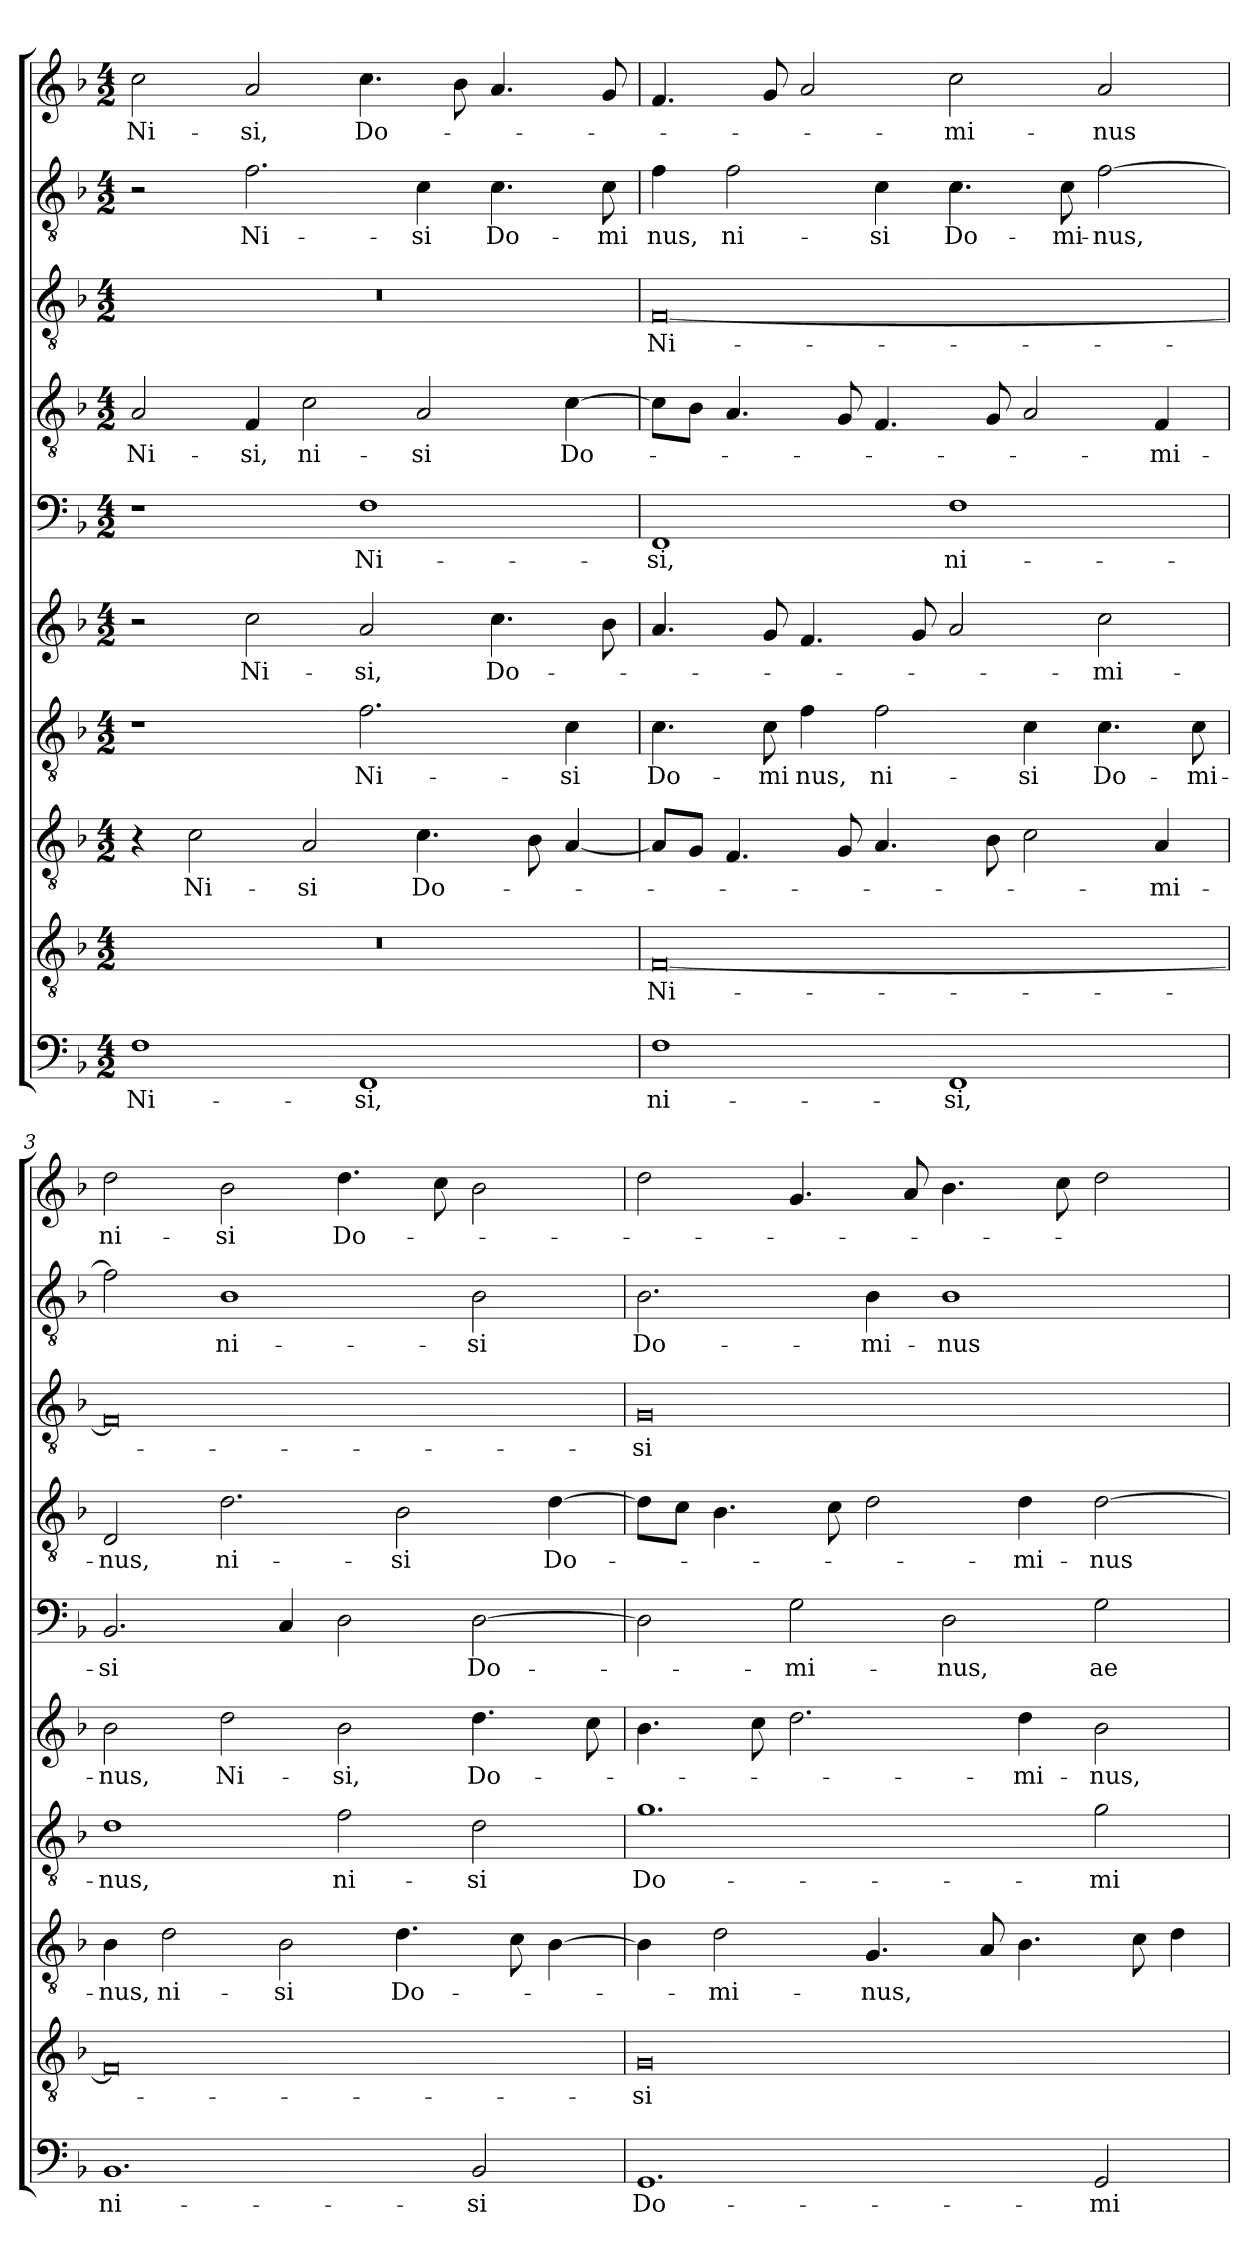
**kern	**text	**kern	**text	**kern	**text	**kern	**text	**kern	**text	**kern	**text	**kern	**text	**kern	**text	**kern	**text	**kern	**text
*part10	*part10	*part9	*part9	*part8	*part8	*part7	*part7	*part6	*part6	*part5	*part5	*part4	*part4	*part3	*part3	*part2	*part2	*part1	*part1
*staff10	*staff10	*staff9	*staff9	*staff8	*staff8	*staff7	*staff7	*staff6	*staff6	*staff5	*staff5	*staff4	*staff4	*staff3	*staff3	*staff2	*staff2	*staff1	*staff1
*clefF4	*	*clefGv2	*	*clefGv2	*	*clefGv2	*	*clefG2	*	*clefF4	*	*clefGv2	*	*clefGv2	*	*clefGv2	*	*clefG2	*
*k[b-]	*	*k[b-]	*	*k[b-]	*	*k[b-]	*	*k[b-]	*	*k[b-]	*	*k[b-]	*	*k[b-]	*	*k[b-]	*	*k[b-]	*
*F:	*	*F:	*	*F:	*	*F:	*	*F:	*	*F:	*	*F:	*	*F:	*	*F:	*	*F:	*
*M4/2	*	*M4/2	*	*M4/2	*	*M4/2	*	*M4/2	*	*M4/2	*	*M4/2	*	*M4/2	*	*M4/2	*	*M4/2	*
=1	=1	=1	=1	=1	=1	=1	=1	=1	=1	=1	=1	=1	=1	=1	=1	=1	=1	=1	=1
!	!LO:LY:b	!	!	!	!	!	!	!	!	!	!	!	!LO:LY:b	!	!	!	!	!	!LO:LY:b
1F	Ni-	0r	.	4r	.	1r	.	2r	.	1r	.	2A/	Ni-	0r	.	2r	.	2cc\	Ni-
!	!	!	!	!	!LO:LY:b	!	!	!	!	!	!	!	!	!	!	!	!	!	!
.	.	.	.	2c\	Ni-	.	.	.	.	.	.	.	.	.	.	.	.	.	.
!	!	!	!	!	!	!	!	!	!LO:LY:b	!	!	!	!LO:LY:b	!	!	!	!LO:LY:b	!	!LO:LY:b
.	.	.	.	.	.	.	.	2cc\	Ni-	.	.	4F/	-si,	.	.	2.f\	Ni-	2a/	-si,
!	!	!	!	!	!LO:LY:b	!	!	!	!	!	!	!	!LO:LY:b	!	!	!	!	!	!
.	.	.	.	2A/	-si	.	.	.	.	.	.	2c\	ni-	.	.	.	.	.	.
!	!LO:LY:b	!	!	!	!	!	!LO:LY:b	!	!LO:LY:b	!	!LO:LY:b	!	!	!	!	!	!	!	!LO:LY:b
1FF	-si,	.	.	.	.	2.f\	Ni-	2a/	-si,	1F	Ni-	.	.	.	.	.	.	4.cc\	Do-
!	!	!	!	!	!LO:LY:b	!	!	!	!	!	!	!	!LO:LY:b	!	!	!	!LO:LY:b	!	!
.	.	.	.	4.c\	Do-	.	.	.	.	.	.	2A/	-si	.	.	4c\	-si	.	.
.	.	.	.	.	.	.	.	.	.	.	.	.	.	.	.	.	.	8b-\	.
!	!	!	!	!	!	!	!	!	!LO:LY:b	!	!	!	!	!	!	!	!LO:LY:b	!	!
.	.	.	.	.	.	.	.	4.cc\	Do-	.	.	.	.	.	.	4.c\	Do-	4.a/	.
.	.	.	.	8B-\	.	.	.	.	.	.	.	.	.	.	.	.	.	.	.
!	!	!	!	!	!	!	!LO:LY:b	!	!	!	!	!	!LO:LY:b	!	!	!	!	!	!
.	.	.	.	[4A/	.	4c\	-si	.	.	.	.	[4c\	Do-	.	.	.	.	.	.
!	!	!	!	!	!	!	!	!	!	!	!	!	!	!	!	!	!LO:LY:b	!	!
.	.	.	.	.	.	.	.	8b-\	.	.	.	.	.	.	.	8c\	-mi	8g/	.
=2	=2	=2	=2	=2	=2	=2	=2	=2	=2	=2	=2	=2	=2	=2	=2	=2	=2	=2	=2
!	!LO:LY:b	!	!LO:LY:b	!	!	!	!LO:LY:b	!	!	!	!LO:LY:b	!	!	!	!LO:LY:b	!	!LO:LY:b	!	!
1F	ni-	[0F	Ni-	8A/L]	.	4.c\	Do-	4.a/	.	1FF	-si,	8c\L]	.	[0F	Ni-	4f\	nus,	4.f/	.
.	.	.	.	8G/J	.	.	.	.	.	.	.	8B-\J	.	.	.	.	.	.	.
!	!	!	!	!	!	!	!	!	!	!	!	!	!	!	!	!	!LO:LY:b	!	!
.	.	.	.	4.F/	.	.	.	.	.	.	.	4.A/	.	.	.	2f\	ni-	.	.
!	!	!	!	!	!	!	!LO:LY:b	!	!	!	!	!	!	!	!	!	!	!	!
.	.	.	.	.	.	8c\	-mi	8g/	.	.	.	.	.	.	.	.	.	8g/	.
!	!	!	!	!	!	!	!LO:LY:b	!	!	!	!	!	!	!	!	!	!	!	!
.	.	.	.	.	.	4f\	nus,	4.f/	.	.	.	.	.	.	.	.	.	2a/	.
.	.	.	.	8G/	.	.	.	.	.	.	.	8G/	.	.	.	.	.	.	.
!	!	!	!	!	!	!	!LO:LY:b	!	!	!	!	!	!	!	!	!	!LO:LY:b	!	!
.	.	.	.	4.A/	.	2f\	ni-	.	.	.	.	4.F/	.	.	.	4c\	-si	.	.
.	.	.	.	.	.	.	.	8g/	.	.	.	.	.	.	.	.	.	.	.
!	!LO:LY:b	!	!	!	!	!	!	!	!	!	!LO:LY:b	!	!	!	!	!	!LO:LY:b	!	!LO:LY:b
1FF	-si,	.	.	.	.	.	.	2a/	.	1F	ni-	.	.	.	.	4.c\	Do-	2cc\	-mi-
.	.	.	.	8B-\	.	.	.	.	.	.	.	8G/	.	.	.	.	.	.	.
!	!	!	!	!	!	!	!LO:LY:b	!	!	!	!	!	!	!	!	!	!	!	!
.	.	.	.	2c\	.	4c\	-si	.	.	.	.	2A/	.	.	.	.	.	.	.
!	!	!	!	!	!	!	!	!	!	!	!	!	!	!	!	!	!LO:LY:b	!	!
.	.	.	.	.	.	.	.	.	.	.	.	.	.	.	.	8c\	-mi-	.	.
!	!	!	!	!	!	!	!LO:LY:b	!	!LO:LY:b	!	!	!	!	!	!	!	!LO:LY:b	!	!LO:LY:b
.	.	.	.	.	.	4.c\	Do-	2cc\	-mi-	.	.	.	.	.	.	[2f\	-nus,	2a/	-nus
!	!	!	!	!	!LO:LY:b	!	!	!	!	!	!	!	!LO:LY:b	!	!	!	!	!	!
.	.	.	.	4A/	-mi-	.	.	.	.	.	.	4F/	-mi-	.	.	.	.	.	.
!	!	!	!	!	!	!	!LO:LY:b	!	!	!	!	!	!	!	!	!	!	!	!
.	.	.	.	.	.	8c\	-mi-	.	.	.	.	.	.	.	.	.	.	.	.
=3	=3	=3	=3	=3	=3	=3	=3	=3	=3	=3	=3	=3	=3	=3	=3	=3	=3	=3	=3
!	!LO:LY:b	!	!	!	!LO:LY:b	!	!LO:LY:b	!	!LO:LY:b	!	!LO:LY:b	!	!LO:LY:b	!	!	!	!	!	!LO:LY:b
1.BB-	ni-	0F]	.	4B-\	-nus,	1d	-nus,	2b-\	-nus,	2.BB-/	-si	2D/	-nus,	0F]	.	2f\]	.	2dd\	ni-
!	!	!	!	!	!LO:LY:b	!	!	!	!	!	!	!	!	!	!	!	!	!	!
.	.	.	.	2d\	ni-	.	.	.	.	.	.	.	.	.	.	.	.	.	.
!	!	!	!	!	!	!	!	!	!LO:LY:b	!	!	!	!LO:LY:b	!	!	!	!LO:LY:b	!	!LO:LY:b
.	.	.	.	.	.	.	.	2dd\	Ni-	.	.	2.d\	ni-	.	.	1B-	ni-	2b-\	-si
!	!	!	!	!	!LO:LY:b	!	!	!	!	!	!	!	!	!	!	!	!	!	!
.	.	.	.	2B-\	-si	.	.	.	.	4C/	.	.	.	.	.	.	.	.	.
!	!	!	!	!	!	!	!LO:LY:b	!	!LO:LY:b	!	!	!	!	!	!	!	!	!	!LO:LY:b
.	.	.	.	.	.	2f\	ni-	2b-\	-si,	2D\	.	.	.	.	.	.	.	4.dd\	Do-
!	!	!	!	!	!LO:LY:b	!	!	!	!	!	!	!	!LO:LY:b	!	!	!	!	!	!
.	.	.	.	4.d\	Do-	.	.	.	.	.	.	2B-\	-si	.	.	.	.	.	.
.	.	.	.	.	.	.	.	.	.	.	.	.	.	.	.	.	.	8cc\	.
!	!LO:LY:b	!	!	!	!	!	!LO:LY:b	!	!LO:LY:b	!	!LO:LY:b	!	!	!	!	!	!LO:LY:b	!	!
2BB-/	-si	.	.	.	.	2d\	-si	4.dd\	Do-	[2D\	Do-	.	.	.	.	2B-\	-si	2b-\	.
.	.	.	.	8c\	.	.	.	.	.	.	.	.	.	.	.	.	.	.	.
!	!	!	!	!	!	!	!	!	!	!	!	!	!LO:LY:b	!	!	!	!	!	!
.	.	.	.	[4B-\	.	.	.	.	.	.	.	[4d\	Do-	.	.	.	.	.	.
.	.	.	.	.	.	.	.	8cc\	.	.	.	.	.	.	.	.	.	.	.
=4	=4	=4	=4	=4	=4	=4	=4	=4	=4	=4	=4	=4	=4	=4	=4	=4	=4	=4	=4
!	!LO:LY:b	!	!LO:LY:b	!	!	!	!LO:LY:b	!	!	!	!	!	!	!	!LO:LY:b	!	!LO:LY:b	!	!
1.GG	Do-	0G	-si	4B-\]	.	1.g	Do-	4.b-\	.	2D\]	.	8d\L]	.	0G	-si	2.B-\	Do-	2dd\	.
.	.	.	.	.	.	.	.	.	.	.	.	8c\J	.	.	.	.	.	.	.
!	!	!	!	!	!LO:LY:b	!	!	!	!	!	!	!	!	!	!	!	!	!	!
.	.	.	.	2d\	-mi-	.	.	.	.	.	.	4.B-\	.	.	.	.	.	.	.
.	.	.	.	.	.	.	.	8cc\	.	.	.	.	.	.	.	.	.	.	.
!	!	!	!	!	!	!	!	!	!	!	!LO:LY:b	!	!	!	!	!	!	!	!
.	.	.	.	.	.	.	.	2.dd\	.	2G\	-mi-	.	.	.	.	.	.	4.g/	.
.	.	.	.	.	.	.	.	.	.	.	.	8c\	.	.	.	.	.	.	.
!	!	!	!	!	!LO:LY:b	!	!	!	!	!	!	!	!	!	!	!	!LO:LY:b	!	!
.	.	.	.	4.G/	-nus,	.	.	.	.	.	.	2d\	.	.	.	4B-\	-mi-	.	.
.	.	.	.	.	.	.	.	.	.	.	.	.	.	.	.	.	.	8a/	.
!	!	!	!	!	!	!	!	!	!	!	!LO:LY:b	!	!	!	!	!	!LO:LY:b	!	!
.	.	.	.	.	.	.	.	.	.	2D\	-nus,	.	.	.	.	1B-	-nus	4.b-\	.
.	.	.	.	8A/	.	.	.	.	.	.	.	.	.	.	.	.	.	.	.
!	!	!	!	!	!	!	!	!	!LO:LY:b	!	!	!	!LO:LY:b	!	!	!	!	!	!
.	.	.	.	4.B-\	.	.	.	4dd\	-mi-	.	.	4d\	-mi-	.	.	.	.	.	.
.	.	.	.	.	.	.	.	.	.	.	.	.	.	.	.	.	.	8cc\	.
!	!LO:LY:b	!	!	!	!	!	!LO:LY:b	!	!LO:LY:b	!	!LO:LY:b	!	!LO:LY:b	!	!	!	!	!	!
2GG/	-mi-	.	.	.	.	2g\	-mi-	2b-\	-nus,	2G\	ae-	[2d\	-nus	.	.	.	.	2dd\	.
.	.	.	.	8c\	.	.	.	.	.	.	.	.	.	.	.	.	.	.	.
.	.	.	.	4d\	.	.	.	.	.	.	.	.	.	.	.	.	.	.	.
=	=	=	=	=	=	=	=	=	=	=	=	=	=	=	=	=	=	=	=
*-	*-	*-	*-	*-	*-	*-	*-	*-	*-	*-	*-	*-	*-	*-	*-	*-	*-	*-	*-
